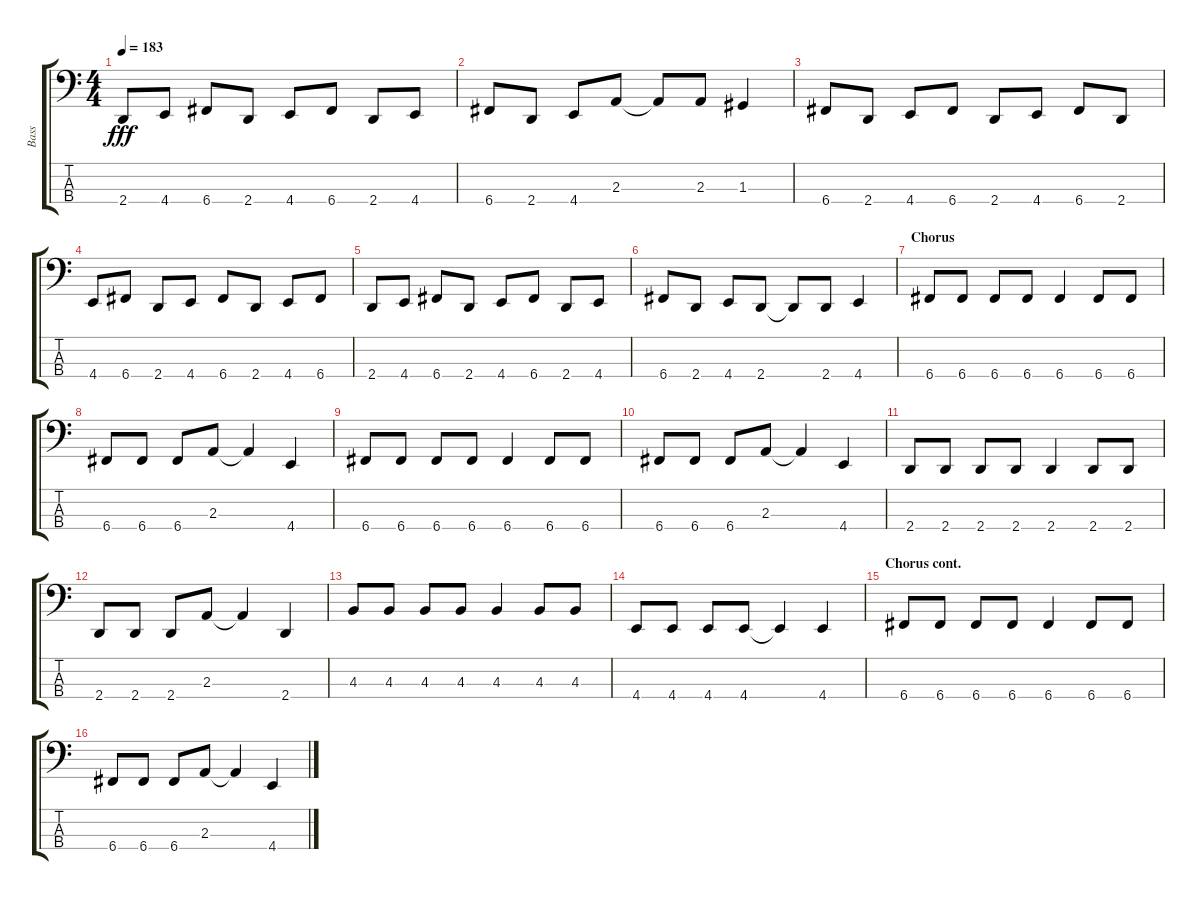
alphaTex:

\track ("Bass" "Bass") {instrument electricbassfinger}
\staff {score tabs}
\tuning (F2 C2 G1 C1) {hide}
\ts (4 4)
\tempo 183
\clef f4
\ks aminor
2.4.8{dy fff} 4.4.8 6.4.8 2.4.8 4.4.8 6.4.8 2.4.8 4.4.8 |
6.4.8 2.4.8 4.4.8 2.3.8 2.3{t}.8 2.3.8 1.3.4 |
6.4.8 2.4.8 4.4.8 6.4.8 2.4.8 4.4.8 6.4.8 2.4.8 |
4.4.8 6.4.8 2.4.8 4.4.8 6.4.8 2.4.8 4.4.8 6.4.8 |
2.4.8 4.4.8 6.4.8 2.4.8 4.4.8 6.4.8 2.4.8 4.4.8 |
6.4.8 2.4.8 4.4.8 2.4.8 2.4{t}.8 2.4.8 4.4.4 |
\section ("" "Chorus")
6.4.8 6.4.8 6.4.8 6.4.8 6.4.4 6.4.8 6.4.8 |
6.4.8 6.4.8 6.4.8 2.3.8 2.3{t}.4 4.4.4 |
6.4.8 6.4.8 6.4.8 6.4.8 6.4.4 6.4.8 6.4.8 |
6.4.8 6.4.8 6.4.8 2.3.8 2.3{t}.4 4.4.4 |
2.4.8 2.4.8 2.4.8 2.4.8 2.4.4 2.4.8 2.4.8 |
2.4.8 2.4.8 2.4.8 2.3.8 2.3{t}.4 2.4.4 |
4.3.8 4.3.8 4.3.8 4.3.8 4.3.4 4.3.8 4.3.8 |
4.4.8 4.4.8 4.4.8 4.4.8 4.4{t}.4 4.4.4 |
\section ("" "Chorus cont.")
6.4.8 6.4.8 6.4.8 6.4.8 6.4.4 6.4.8 6.4.8 |
6.4.8 6.4.8 6.4.8 2.3.8 2.3{t}.4 4.4.4
